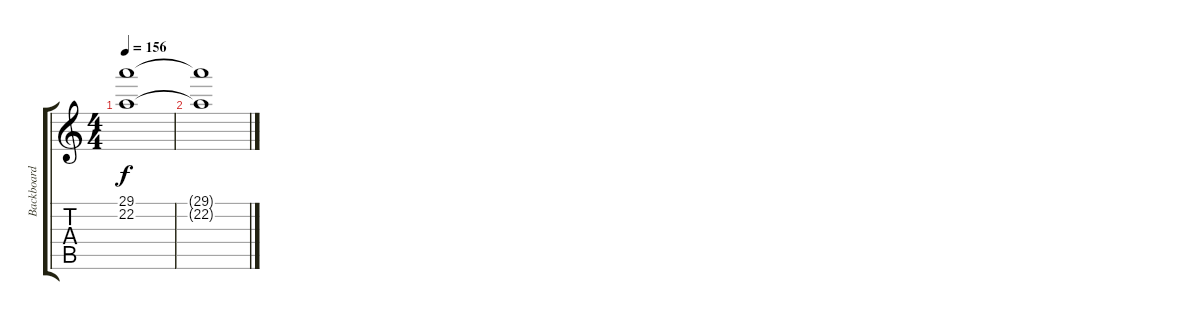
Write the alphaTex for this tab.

\track ("Backboard" "Backboard") {instrument stringensemble2}
\staff {score tabs}
\tuning (E4 B3 G3 D3 A2 E2) {hide}
\ts (4 4)
\tempo 156
\clef g2
\ks c
(29.1{t} 22.2{t}).1{dy f} |
(29.1{t} 22.2{t}).1
